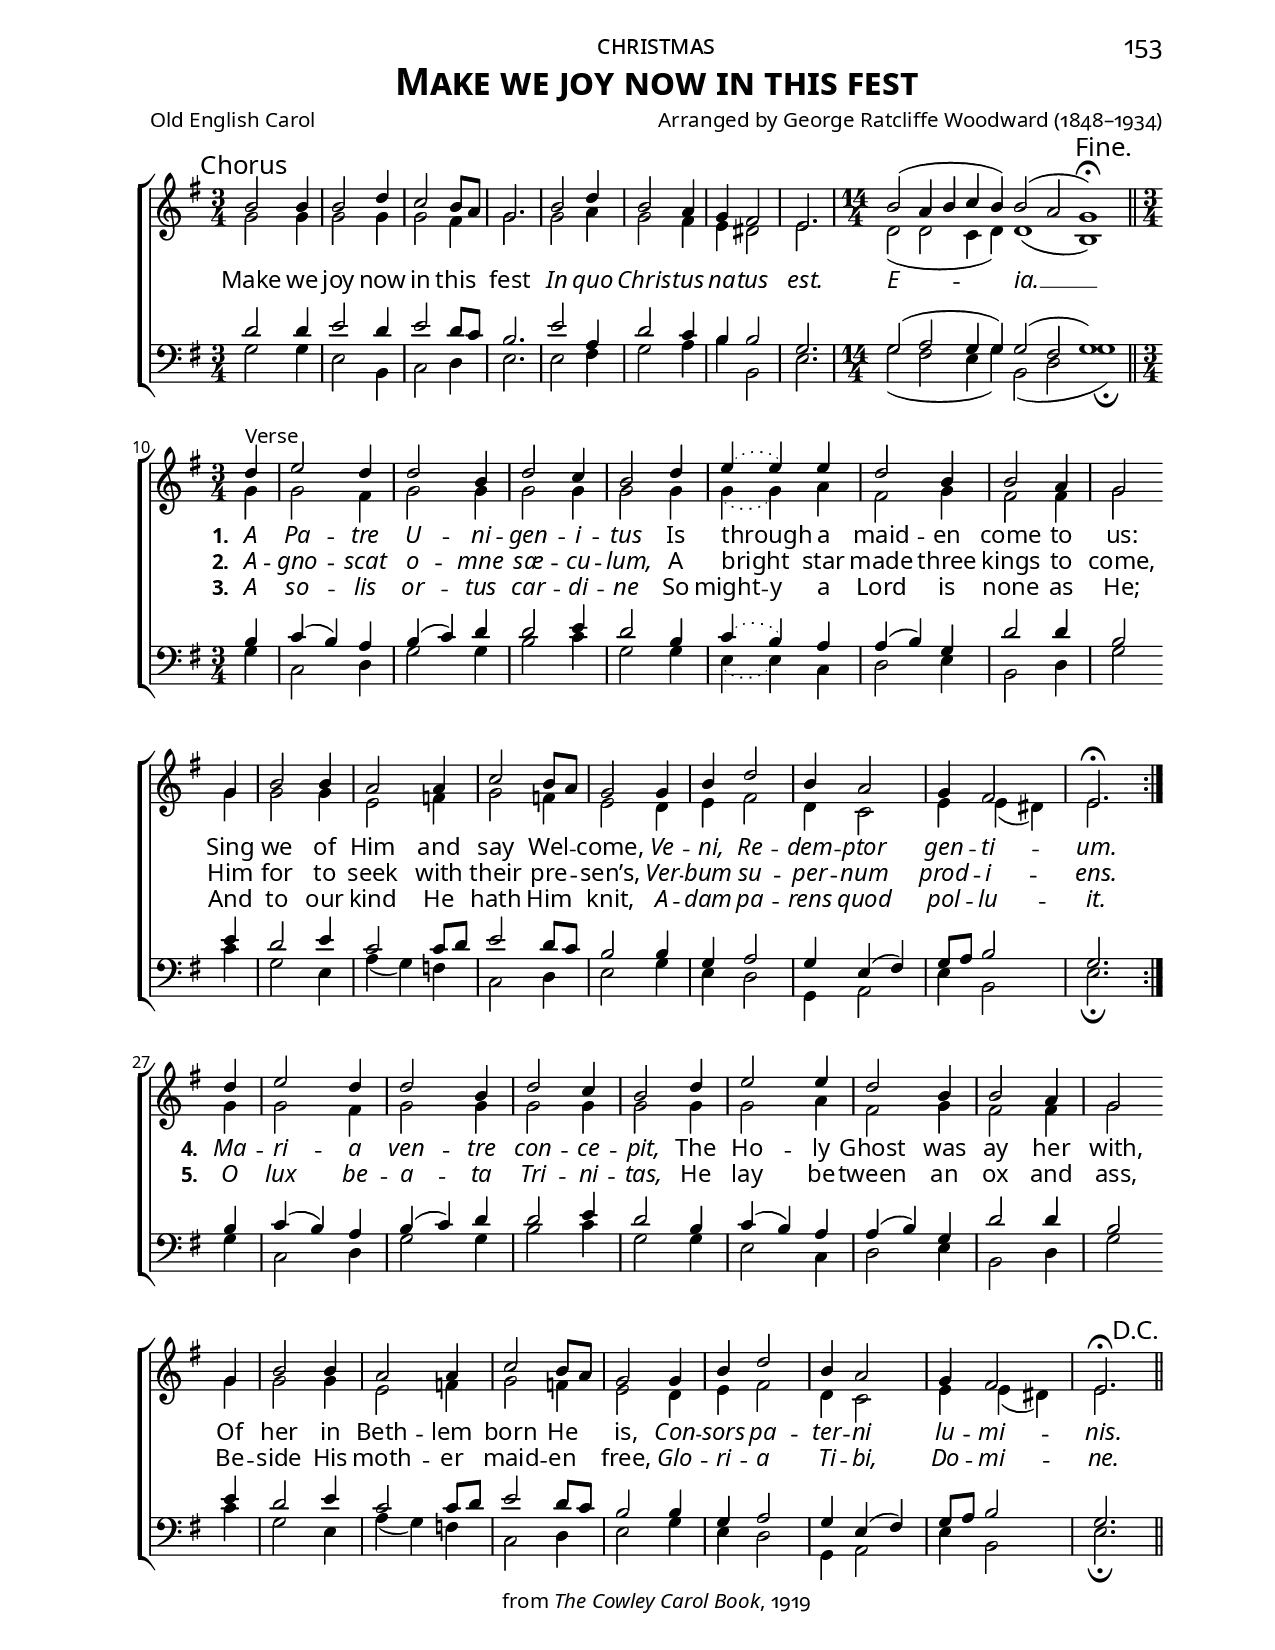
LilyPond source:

\version "2.14.2"
\include "util.ly"
\header {
  title = \markup{\override #'(font-name . "Garamond Premier Pro Semibold"){ \abs-fontsize #18 \smallCapsOldStyle"Make we joy now in this fest"}}
  poet = \markup\oldStyleNum"Old English Carol"
  %composer = \markup\oldStyleNum"Old English Carol"
  composer = \markup\oldStyleNum"Arranged by George Ratcliffe Woodward (1848–1934)"
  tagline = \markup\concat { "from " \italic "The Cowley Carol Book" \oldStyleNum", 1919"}
}
\paper {
  %print-all-headers = ##t
  paper-height = 11\in
  paper-width = 8.5\in
  indent = 0\in
  %system-system-spacing = #'((basic-distance . 10) (padding . 0))
  system-system-spacing =
    #'((basic-distance . 0)
       (minimum-distance . 0)
       (padding . -5)
       (stretchability . 100))
  ragged-last-bottom = ##f
  ragged-bottom = ##f
  two-sided = ##t
  inner-margin = 1\in
  outer-margin = 0.75\in
  top-margin = 0.26\in
  bottom-margin = 0.25\in
  first-page-number = #153
  print-first-page-number = ##t
  headerLine = \markup{\override #'(font-name . "Garamond Premier Pro") \smallCapsOldStyle"christmas"}
  oddHeaderMarkup = \markup\fill-line{
     \override #'(font-name . "Garamond Premier Pro")\abs-fontsize #12.5
     \combine 
        \fill-line{"" \on-the-fly #print-page-number-check-first
        \oldStylePageNum""
        }
        \fill-line{\headerLine}
  }
  evenHeaderMarkup = \markup {
     \override #'(font-name . "Garamond Premier Pro")\abs-fontsize #12.5
     \combine
        \on-the-fly #print-page-number-check-first
        \oldStylePageNum""
        \fill-line{\headerLine}
  }
}
#(set-global-staff-size 18) \paper{ #(define fonts (make-pango-font-tree "Garamond Premier Pro" "Garamond Premier Pro" "Garamond Premier Pro" (/ 18 20))) }
%6.14 #(set-global-staff-size 14.7) \paper{ #(define fonts (make-pango-font-tree "Garamond Premier Pro" "Garamond Premier Pro" "Garamond Premier Pro" (/ 14.7 20))) }
global = {
  \key g \major
  \time 3/4
  \autoBeamOff
  \override DynamicLineSpanner #'staff-padding = #0.0
  \override DynamicLineSpanner #'Y-extent = #'(-1 . 1)
}

sopMusic = \relative c' {
  \once \override Score.RehearsalMark #'self-alignment-X = #LEFT
  \mark "Chorus"
  \repeat volta 3 {
    b'2 b4 |
    b2 d4 |
    c2 b8[ a] |
    g2. |
    b2 d4 |
    b2 a4 |
    
    g4 fis2 |
    e2. |
    \time 14/4
    \partial 4*14 b'2( a4 b c b) b2( a g1\fermata) \bar "||"
    \once \override Score.RehearsalMark #'break-visibility = #end-of-line-visible
    \once \override Score.RehearsalMark #'self-alignment-X = #RIGHT
    \mark "Fine." 
    \time 3/4 \break
    
    \partial 4 d'4^"Verse" |
    e2 d4 |
    d2 b4 |
    d2 c4 |
    b2 d4 |
    \slurDotted
    e4( e) e4 |
    
    \slurSolid
    d2 b4 |
    b2 a4 |
    g2 \bar""\break g4 |
    b2 b4 |
    a2 a4 |
    
    c2 b8[ a] |
    g2 g4 |
    b4 d2 |
    b4 a2 |
    g4 fis2 |
    e2.\fermata 
    \break
  }
  
  
  \partial 4 d'4 |
  e2 d4 |
  d2 b4 |
  d2 c4 |
  b2 d4 |
  e2 e4 |
  
  d2 b4 |
  b2 a4 |
  g2 \bar""\break g4 |
  b2 b4 |
  a2 a4 |
  
  c2 b8[ a] |
  g2 g4 |
  b4 d2 |
  b4 a2 |
  g4 fis2 |
  e2.\fermata
  \once \override Score.RehearsalMark #'break-visibility = #end-of-line-visible
  \once \override Score.RehearsalMark #'self-alignment-X = #RIGHT
  \mark "D.C." \bar "||" \break
}
sopWords = \lyricmode {
  
}

altoMusic = \relative c' {
  g'2 g4 |
  g2 g4 |
  g2 fis4 |
  g2. |
  g2 a4 |
  g2 fis4 |
  
  e4 dis2 |
  e2. |
  \time 14/4
  \partial 4*14 d2( d c4 d) d1( b) \bar "||"
  \time 3/4
  
  \partial 4 g'4 |
  g2 fis4 |
  g2 g4 |
  g2 g4 |
  g2 g4 |
  \slurDotted
  g4( g) a4 |
  
  \slurSolid
  fis2 g4 |
  fis2 fis4 |
  g2 g4 |
  g2 g4 |
  e2 f4 |
  
  g2 f4 |
  e2 d4 |
  e4 fis2 |
  d4 c2 |
  e4 e( dis) e2.
  
  
  
  \partial 4 g4 |
  g2 fis4 |
  g2 g4 |
  g2 g4 |
  g2 g4 |
  g2 a4 |
  
  fis2 g4 |
  fis2 fis4 |
  g2 g4 |
  g2 g4 |
  e2 f4 |
  
  g2 f4 |
  e2 d4 |
  e4 fis2 |
  d4 c2 |
  e4 e( dis) e2. \bar "||"
}
altoWords = \lyricmode {
  \dropLyricsV
  Make we joy now in this fest
  \markup\italic In \markup\italic quo \markup\italic Chris -- \markup\italic tus \markup\italic na -- \markup\italic tus \markup\italic est.
  \markup\italic E -- \markup\italic ia. __
  
  \set stanza = #"1. "
  \markup\italic A \markup\italic Pa -- \markup\italic tre \markup\italic U -- \markup\italic ni -- \markup\italic gen -- \markup\italic i -- \markup\italic tus
  Is through a maid -- en come to us:
  Sing we of Him and say Wel -- come,
  \markup\italic Ve -- \markup\italic ni, \markup\italic Re -- \markup\italic dem -- \markup\italic ptor
  \set associatedVoice = "sopranos"
  \markup\italic gen -- \markup\italic ti -- \markup\italic um.
  
  
  \set stanza = #"4. "
  \unset associatedVoice
  \markup\italic Ma -- \markup\italic ri -- \markup\italic a \markup\italic ven -- \markup\italic tre \markup\italic con -- \markup\italic ce -- \markup\italic pit,
  The Ho -- ly Ghost was ay her with,
  Of her in Beth -- lem born He is,
  \markup\italic Con -- \markup\italic sors \markup\italic pa -- \markup\italic ter -- \markup\italic ni
  \set associatedVoice = "sopranos"
  \markup\italic lu -- \markup\italic mi -- \markup\italic nis.
}
altoWordsII = \lyricmode {
  \dropLyricsV
  \repeat unfold 16{\skip1}
  \set stanza = #"2. "
  \markup\italic A -- \markup\italic gno -- \markup\italic scat \markup\italic o -- \markup\italic mne \markup\italic sæ -- \markup\italic cu -- \markup\italic lum,
  A bright star made three kings to come,
  Him for to seek with their pre -- sen’s,
  \markup\italic Ver -- \markup\italic bum \markup\italic su -- \markup\italic per -- \markup\italic num
  \set associatedVoice = "sopranos"
  \markup\italic prod -- \markup\italic i -- \markup\italic ens.
  
  
  \set stanza = #"5. "
  \unset associatedVoice
  \markup\italic O \markup\italic lux \markup\italic be -- \markup\italic a -- \markup\italic ta \markup\italic Tri -- \markup\italic ni -- \markup\italic tas,
  He lay be -- tween an ox and ass,
  Be -- side His moth -- er maid -- en free,
  \markup\italic Glo -- \markup\italic ri -- \markup\italic a \markup\italic Ti -- \markup\italic bi,
  \set associatedVoice = "sopranos"
  \markup\italic Do -- \markup\italic mi -- \markup\italic ne.
}
altoWordsIII = \lyricmode {
  \dropLyricsV
  \repeat unfold 16{\skip1}
  \set stanza = #"3. "
  \markup\italic A \markup\italic so -- \markup\italic lis \markup\italic or -- \markup\italic tus \markup\italic car -- \markup\italic di -- \markup\italic ne
  \set ignoreMelismata = ##t
  So might -- y a Lord is none as He;
  \unset ignoreMelismata
  And to our kind He hath Him knit,
  \markup\italic A -- \markup\italic dam \markup\italic pa -- \markup\italic rens \markup\italic quod
  \set associatedVoice = "sopranos"
  \markup\italic pol -- \markup\italic lu -- \markup\italic it.
}
altoWordsIV = \lyricmode {
  \repeat unfold 16{\skip1}
}
altoWordsV = \lyricmode {
  \repeat unfold 16{\skip1}
}
altoWordsVI = \lyricmode {
  \set stanza = #"6. "
  \set ignoreMelismata = ##t
}
tenorMusic = \relative c' {
  d2 d4 |
  e2 d4 |
  e2 d8[ c] |
  b2. |
  e2 a,4 |
  d2 c4 |
  
  b4 b2 |
  g2. |
  \time 14/4
  \partial 4*14 g2( a g4 g) g2( fis g1) \bar "||"
  \time 3/4
  
  \partial 4 b4 |
  c( b) a |
  b( c) d |
  d2 e4 |
  d2 b4 |
  \slurDotted
  c( b) a |
  
  \slurSolid
  a( b) g |
  d'2 d4 |
  b2 e4 |
  d2 e4 |
  c2 c8[ d] |
  
  e2 d8[ c] |
  b2 b4 |
  g a2 |
  g4 e( fis) |
  g8[ a] b2 |
  g2.
  
  
  
  
  \partial 4 b4 |
  c( b) a |
  b( c) d |
  d2 e4 |
  d2 b4 |
  c( b) a |
  
  a( b) g |
  d'2 d4 |
  b2 e4 |
  d2 e4 |
  c2 c8[ d] |
  
  e2 d8[ c] |
  b2 b4 |
  g a2 |
  g4 e( fis) |
  g8[ a] b2 |
  g2. \bar "||"
}
tenorWords = \lyricmode {

}

bassMusic = \relative c {
  g'2 g4 |
  e2 b4 |
  c2 d4 |
  e2. |
  e2 fis4 |
  g2 a4 |
  
  b4 b,2 |
  e2. |
  \time 14/4
  \partial 4*14 g2( fis e4 g) b,2( d g1\fermata) \bar "||"
  \time 3/4
  
  \partial 4 g4 |
  c,2 d4 |
  g2 g4 |
  b2 c4 |
  g2 g4 |
  \slurDotted
  e4( e) c4 |
  
  \slurSolid
  d2 e4 |
  b2 d4 |
  g2 c4 |
  g2 e4 |
  a( g) f |
  
  c2 d4 |
  e2 g4 |
  e4 d2 |
  g,4 a2 |
  e'4 b2 |
  e2.\fermata
  
  
  
  
  \partial 4 g4 |
  c,2 d4 |
  g2 g4 |
  b2 c4 |
  g2 g4 |
  e2 c4 |
  
  d2 e4 |
  b2 d4 |
  g2 c4 |
  g2 e4 |
  a( g) f |
  
  c2 d4 |
  e2 g4 |
  e4 d2 |
  g,4 a2 |
  e'4 b2 |
  e2.\fermata \bar "||"
}
bassWords = \lyricmode {

}

pianoRH = \relative c' {
  
}
pianoLH = \relative c' {
  
}

\score {
  <<
   \new ChoirStaff <<
    \new Staff = women <<
      \new Voice = "sopranos" { \voiceOne << \global \sopMusic >> }
      \new Voice = "altos" { \voiceTwo << \global \altoMusic >> }
    >>
    \new Lyrics \with { alignAboveContext = #"women" \override VerticalAxisGroup #'nonstaff-relatedstaff-spacing = #'((basic-distance . 1))} \lyricsto "sopranos" \sopWords
    \new Lyrics = "altosVI"  \with { alignBelowContext = #"women" } \lyricsto "altos" \altoWordsVI
    \new Lyrics = "altosV"  \with { alignBelowContext = #"women" } \lyricsto "altos" \altoWordsV
    \new Lyrics = "altosIV"  \with { alignBelowContext = #"women" } \lyricsto "altos" \altoWordsIV
    \new Lyrics = "altosIII"  \with { alignBelowContext = #"women" } \lyricsto "altos" \altoWordsIII
    \new Lyrics = "altosII"  \with { alignBelowContext = #"women" } \lyricsto "altos" \altoWordsII
    \new Lyrics = "altos"  \with { alignBelowContext = #"women" \override VerticalAxisGroup #'nonstaff-relatedstaff-spacing = #'((basic-distance . 1)) } \lyricsto "altos" \altoWords
   \new Staff = men <<
      \clef bass
      \new Voice = "tenors" { \voiceOne << \global \tenorMusic >> }
      \new Voice = "basses" { \voiceTwo << \global \bassMusic >> }
    >>
    \new Lyrics \with { alignAboveContext = #"men" \override VerticalAxisGroup #'nonstaff-relatedstaff-spacing = #'((basic-distance . 1)) } \lyricsto "tenors" \tenorWords
    \new Lyrics \with { alignBelowContext = #"men" \override VerticalAxisGroup #'nonstaff-relatedstaff-spacing = #'((basic-distance . 1)) } \lyricsto "basses" \bassWords
  >>
%    \new PianoStaff << \new Staff { \new Voice { \pianoRH } } \new Staff { \clef "bass" \pianoLH } >>
  >>
  \layout {
  \context {
    \Lyrics
    \override LyricText #'font-size = #1.3
  }
%6.14 \context {\Lyrics\override LyricText #'font-size = #0.7 }
    \context {
      \Score
      %\override SpacingSpanner #'base-shortest-duration = #(ly:make-moment 1 8)
      %\override SpacingSpanner #'common-shortest-duration = #(ly:make-moment 1 4)
    }
    \context {
      % Remove all empty staves
      % \Staff \RemoveEmptyStaves \override VerticalAxisGroup #'remove-first = ##t
    }
    \context {
      \Lyrics
      \override LyricText #'X-offset = #center-on-word
    }
  }
}

